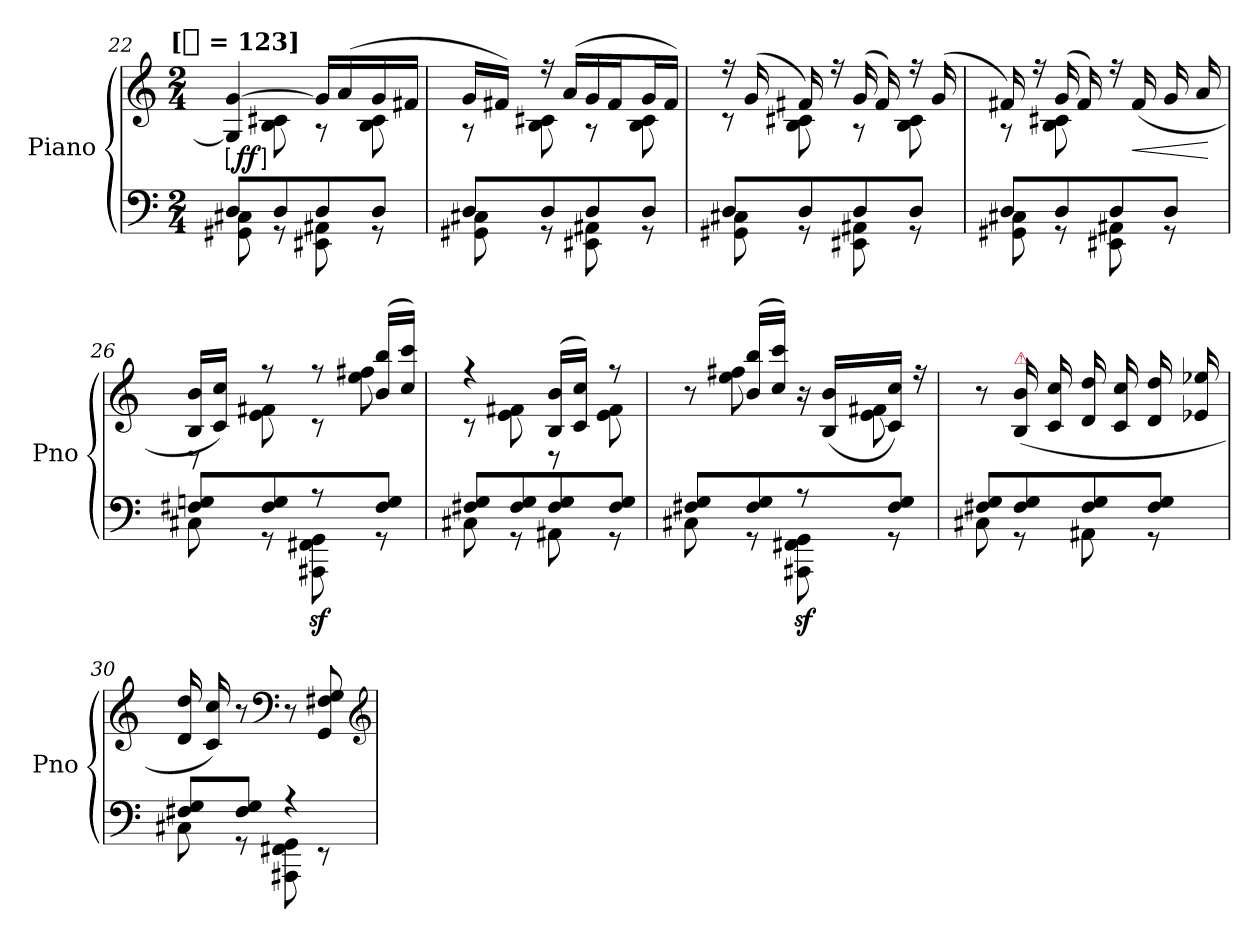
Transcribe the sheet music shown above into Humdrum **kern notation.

**kern	**kern	**dynam
*part1	*part1	*part1
*staff2	*staff1	*staff1/2
*I"Piano	*	*
*I'Pno	*	*
*clefF4	*clefG2	*
*k[]	*k[]	*
*C:	*C:	*
!!LO:TX:omd:t=[[quarter] = 123]
*M2/4	*M2/4	*
*MM123	*MM123	*
=22	=22	=22
*^	*^	*
!	!	!	!	!LO:DY:ed=brack
8DL	8GG#X 8C#X	4G] [4g	8ryy	f f
8D	8r	.	8B 8c#X	.
8D	8EE#X 8AA#X	16gLL]	8r	.
.	.	(16a	.	.
8DJ	8r	16g	8B 8c#	.
.	.	16f#XJJ	.	.
=23	=23	=23	=23	=23
8DL	8GG#X 8C#X	16gLL	8r	.
.	.	16f#XJJ)	.	.
8D	8r	16rff	8B 8c#X	.
.	.	(16aLL	.	.
8D	8EE#X 8AA#X	16g	8r	.
.	.	16f#J	.	.
8DJ	8r	16gL	8B 8c#	.
.	.	16f#JJ)	.	.
=24	=24	=24	=24	=24
8DL	8GG#X 8C#X	16rff	8rc	.
.	.	(16g	.	.
8D	8r	16f#X)	8B 8c#X	.
.	.	16rff	.	.
8D	8EE#X 8AA#X	(16g	8r	.
.	.	16f#)	.	.
8DJ	8r	16rff	8B 8c#	.
.	.	(>16g	.	.
=25	=25	=25	=25	=25
8DL	8GG#X 8C#X	16f#X)	8r	.
.	.	16rff	.	.
8D	8r	(16g	8B 8c#X	.
.	.	16f#)	.	.
8D	8EE#X 8AA#X	16rff	4ryy	.
.	.	(>16f#	.	<
8DJ	8r	16g	.	.
.	.	16a	.	.
*v	*v	*	*	*
*	*v	*v	*
.	.	[
=26	=26	=26
*^	*^	*
8F#X 8GnL	8C#X	16B 16bLL	8r	.
.	.	16c 16ccJJ)	.	.
8F# 8G	8r	8rff	8e 8f#X	.
8r	8AAA#Xz< 8FF#Xz< 8GGz<	8rff	8rc	.
8F# 8GJ	8r	(16b 16bbLL	8ee 8ff#X	.
.	.	16cc 16cccJJ)	.	.
=27	=27	=27	=27	=27
8F#X 8GL	8C#X	4rff	8rc	.
8F# 8G	8r	.	8e 8f#X	.
8F# 8G	8AA#X	(16B 16bLL	8r	.
.	.	16c 16ccJJ)	.	.
8F# 8GJ	8r	8rff	8e 8f#	.
=28	=28	=28	=28	=28
8F#X 8GL	8C#X	8r	8ryy	.
8F# 8G	8r	(16b 16bbLL	8ee 8ff#X	.
.	.	16cc 16cccJJ)	.	.
8r	8AAA#Xz< 8FF#Xz< 8GGz<	16r	8ryy	.
.	.	(>16B 16bLL	.	.
8F# 8GJ	8r	16c 16ccJJ)	8e 8f#X	.
.	.	16r	.	.
*	*	*v	*v	*
=29	=29	=29	=29
8F#X 8GL	8C#X	8r	.
!	!	!LO:TX:a:color=crimson:t=⚠	!
8F# 8G	8r	(16B 16b	.
.	.	16c 16cc	.
8F# 8G	8AA#X	16d 16dd	.
.	.	16c 16cc	.
8F# 8GJ	8r	16d 16dd	.
.	.	16e-X 16ee-X	.
=30	=30	=30	=30
8F#X 8GL	8C#X	16d 16dd	.
.	.	16c 16cc)	.
8F# 8GJ	8r	8r	.
*	*	*clefF4	*
4r	8AAA#X 8FF#X 8GG	8r	.
.	8r	8GG 8F#X 8G	.
*v	*v	*	*
*	*clefG2	*
=	=	=
*-	*-	*-
